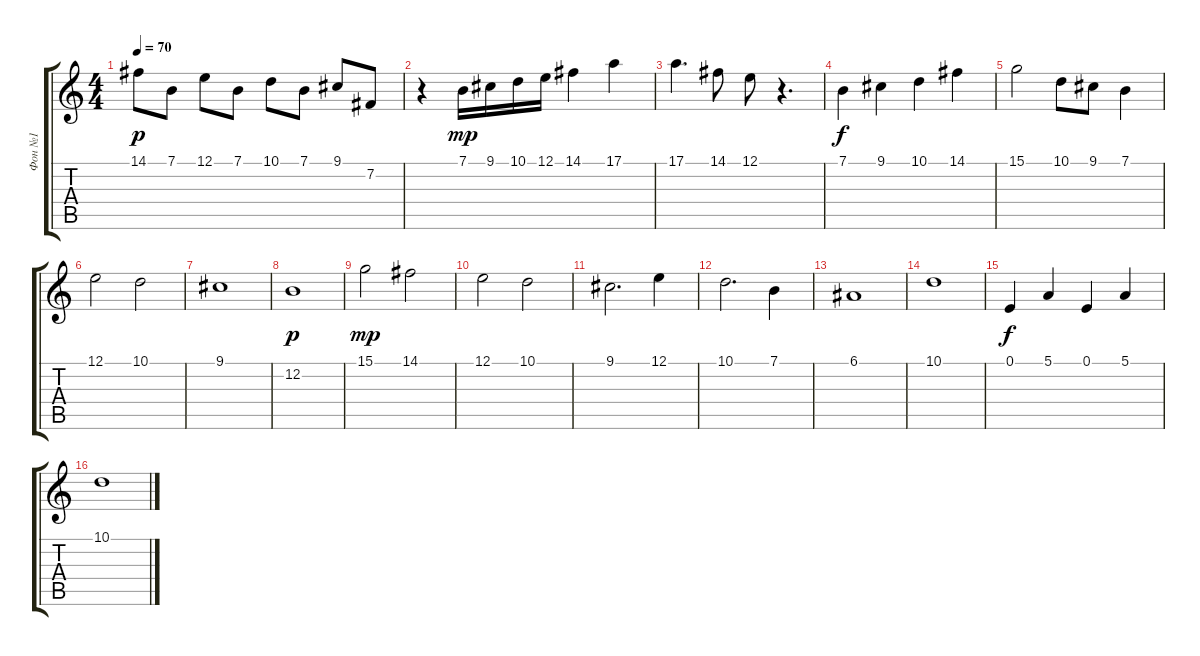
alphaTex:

\track ("Фон №1" "Фон №1") {instrument stringensemble1}
\staff {score tabs}
\tuning (E4 B3 G3 D3 A2 E2) {hide}
\ts (4 4)
\tempo 70
\clef g2
\ks c
14.1.8{dy p} 7.1.8 12.1.8 7.1.8 10.1.8 7.1.8 9.1.8 7.2.8 |
r.4 7.1.16{dy mp} 9.1.16 10.1.16 12.1.16 14.1.4 17.1.4 |
17.1.4{d} 14.1.8 12.1.8 r.4{d} |
7.1.4{dy f} 9.1.4 10.1.4 14.1.4 |
15.1.2 10.1.8 9.1.8 7.1.4 |
12.1.2 10.1.2 |
9.1.1 |
12.2.1{dy p} |
15.1.2{dy mp} 14.1.2 |
12.1.2 10.1.2 |
9.1.2{d} 12.1.4 |
10.1.2{d} 7.1.4 |
6.1.1 |
10.1.1 |
0.1.4{dy f} 5.1.4 0.1.4 5.1.4 |
10.1.1
